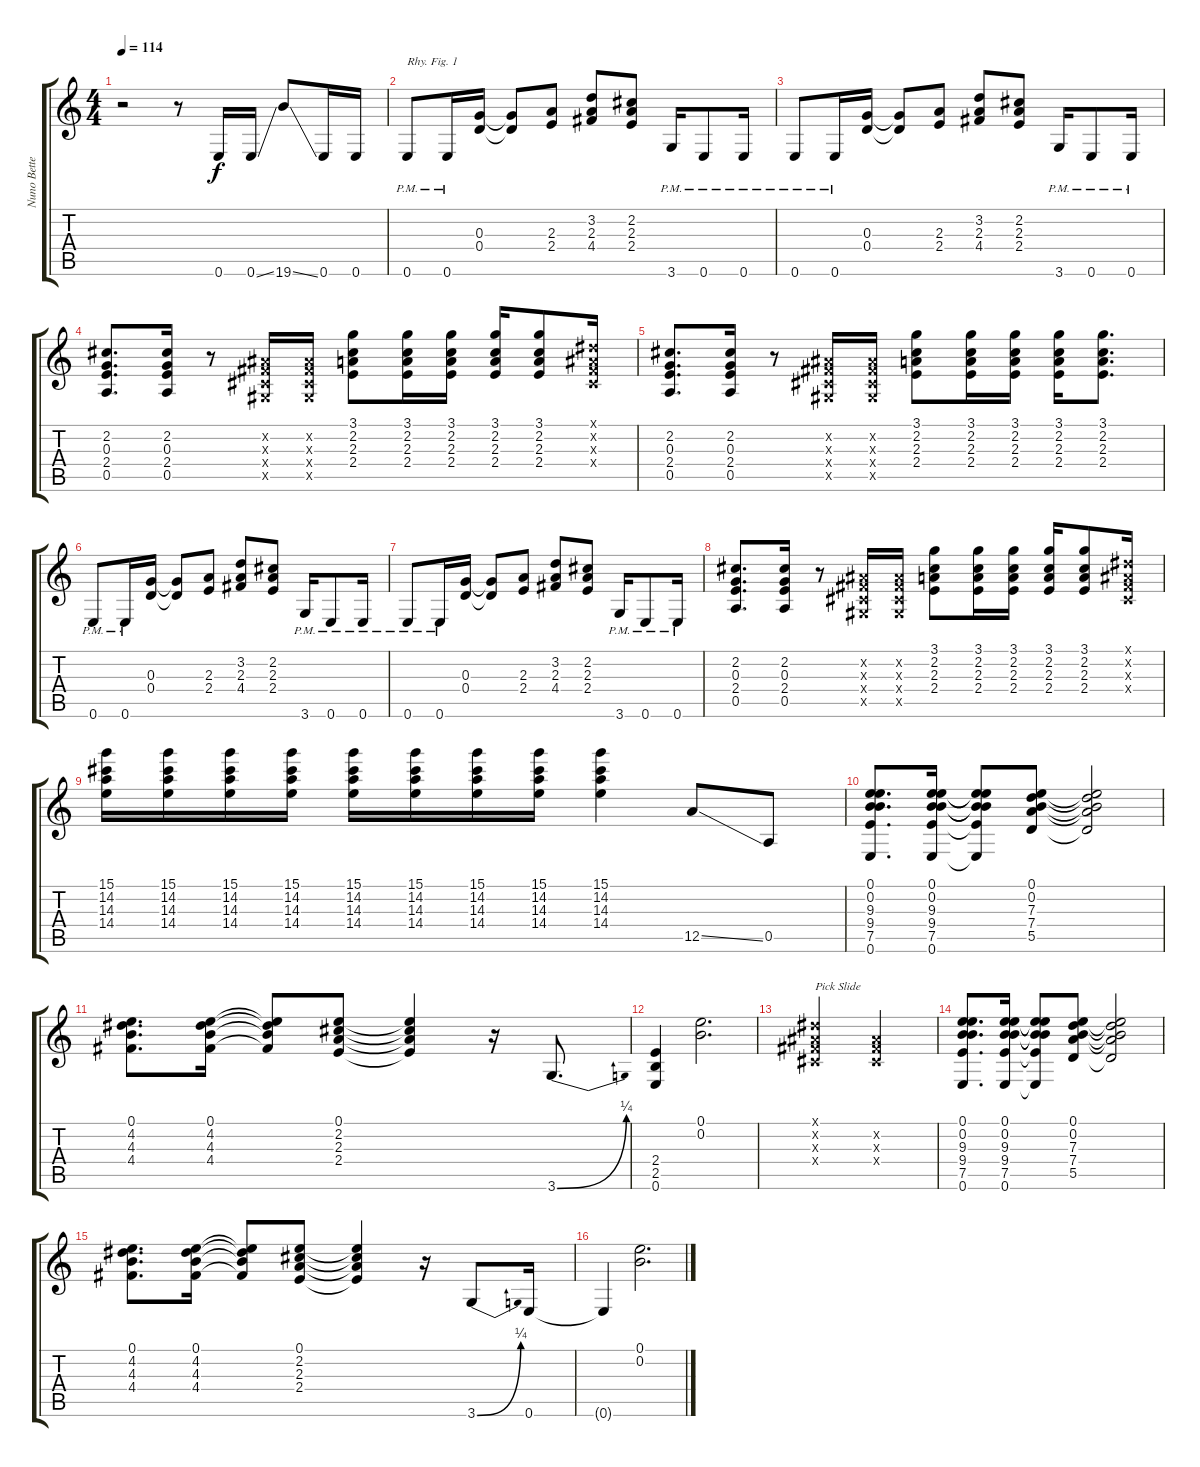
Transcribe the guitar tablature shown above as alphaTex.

\track ("Nuno Bettencourt (Lead Guitar)" "Nuno Bette") {instrument distortionguitar}
\staff {score tabs}
\tuning (E4 B3 G3 D3 A2 E2) {hide}
\ts (4 4)
\tempo 114
\clef g2
\ks c
r.2{dy f instrument distortionguitar} r.8 0.6.16 0.6{ss}.16 19.6{ss}.8 0.6.16 0.6.16 |
0.6{pm}.8{txt "Rhy. Fig. 1"} 0.6{pm}.16 (0.3 0.4).16 (0.3{t} 0.4{t}).8 (2.3 2.4).8 (3.2 2.3 4.4).8 (2.2 2.3 2.4).8 3.6{pm}.16 0.6{pm}.8 0.6{pm}.16 |
0.6{pm}.8 0.6{pm}.16 (0.3 0.4).16 (0.3{t} 0.4{t}).8 (2.3 2.4).8 (3.2 2.3 4.4).8 (2.2 2.3 2.4).8 3.6{pm}.16 0.6{pm}.8 0.6{pm}.16 |
(2.2 0.3 2.4 0.5).8{d} (2.2 0.3 2.4 0.5).16 r.8 (-1.2{x} -1.3{x} -1.4{x} -1.5{x}).16 (-1.2{x} -1.3{x} -1.4{x} -1.5{x}).16 (3.1 2.2 2.3 2.4).8 (3.1 2.2 2.3 2.4).16 (3.1 2.2 2.3 2.4).16 (3.1 2.2 2.3 2.4).16 (3.1 2.2 2.3 2.4).8 (-1.1{x} -1.2{x} -1.3{x} -1.4{x}).16 |
(2.2 0.3 2.4 0.5).8{d} (2.2 0.3 2.4 0.5).16 r.8 (-1.2{x} -1.3{x} -1.4{x} -1.5{x}).16 (-1.2{x} -1.3{x} -1.4{x} -1.5{x}).16 (3.1 2.2 2.3 2.4).8 (3.1 2.2 2.3 2.4).16 (3.1 2.2 2.3 2.4).16 (3.1 2.2 2.3 2.4).16 (3.1 2.2 2.3 2.4).8{d} |
0.6{pm}.8 0.6{pm}.16 (0.3 0.4).16 (0.3{t} 0.4{t}).8 (2.3 2.4).8 (3.2 2.3 4.4).8 (2.2 2.3 2.4).8 3.6{pm}.16 0.6{pm}.8 0.6{pm}.16 |
0.6{pm}.8 0.6{pm}.16 (0.3 0.4).16 (0.3{t} 0.4{t}).8 (2.3 2.4).8 (3.2 2.3 4.4).8 (2.2 2.3 2.4).8 3.6{pm}.16 0.6{pm}.8 0.6{pm}.16 |
(2.2 0.3 2.4 0.5).8{d} (2.2 0.3 2.4 0.5).16 r.8 (-1.2{x} -1.3{x} -1.4{x} -1.5{x}).16 (-1.2{x} -1.3{x} -1.4{x} -1.5{x}).16 (3.1 2.2 2.3 2.4).8 (3.1 2.2 2.3 2.4).16 (3.1 2.2 2.3 2.4).16 (3.1 2.2 2.3 2.4).16 (3.1 2.2 2.3 2.4).8 (-1.1{x} -1.2{x} -1.3{x} -1.4{x}).16 |
(15.1 14.2 14.3 14.4).16 (15.1 14.2 14.3 14.4).16 (15.1 14.2 14.3 14.4).16 (15.1 14.2 14.3 14.4).16 (15.1 14.2 14.3 14.4).16 (15.1 14.2 14.3 14.4).16 (15.1 14.2 14.3 14.4).16 (15.1 14.2 14.3 14.4).16 (15.1 14.2 14.3 14.4).4 12.5{ss}.8 0.5.8 |
(0.1 0.2 9.3 9.4 7.5 0.6).8{d} (0.1 0.2 9.3 9.4 7.5 0.6).16 (0.1{t} 0.2{t} 9.3{t} 9.4{t} 7.5{t} 0.6{t}).8 (0.1 0.2 7.3 7.4 5.5).8 (0.1{t} 0.2{t} 7.3{t} 7.4{t} 5.5{t}).2 |
(0.1 4.2 4.3 4.4).8{d} (0.1 4.2 4.3 4.4).16 (0.1{t} 4.2{t} 4.3{t} 4.4{t}).8 (0.1 2.2 2.3 2.4).8 (0.1{t} 2.2{t} 2.3{t} 2.4{t}).4 r.16 3.6{be (bend 0 0 60 1)}.8{d} |
(2.4 2.5 0.6).4 (0.1 0.2).2{d} |
(-1.1{x} -1.2{x} -1.3{x} -1.4{x}).2{txt "Pick Slide"} (-1.2{x} -1.3{x} -1.4{x}).2 |
(0.1 0.2 9.3 9.4 7.5 0.6).8{d} (0.1 0.2 9.3 9.4 7.5 0.6).16 (0.1{t} 0.2{t} 9.3{t} 9.4{t} 7.5{t} 0.6{t}).8 (0.1 0.2 7.3 7.4 5.5).8 (0.1{t} 0.2{t} 7.3{t} 7.4{t} 5.5{t}).2 |
(0.1 4.2 4.3 4.4).8{d} (0.1 4.2 4.3 4.4).16 (0.1{t} 4.2{t} 4.3{t} 4.4{t}).8 (0.1 2.2 2.3 2.4).8 (0.1{t} 2.2{t} 2.3{t} 2.4{t}).4 r.16 3.6{be (bend 0 0 60 1)}.8 0.6.16 |
0.6{t}.4 (0.1 0.2).2{d}
